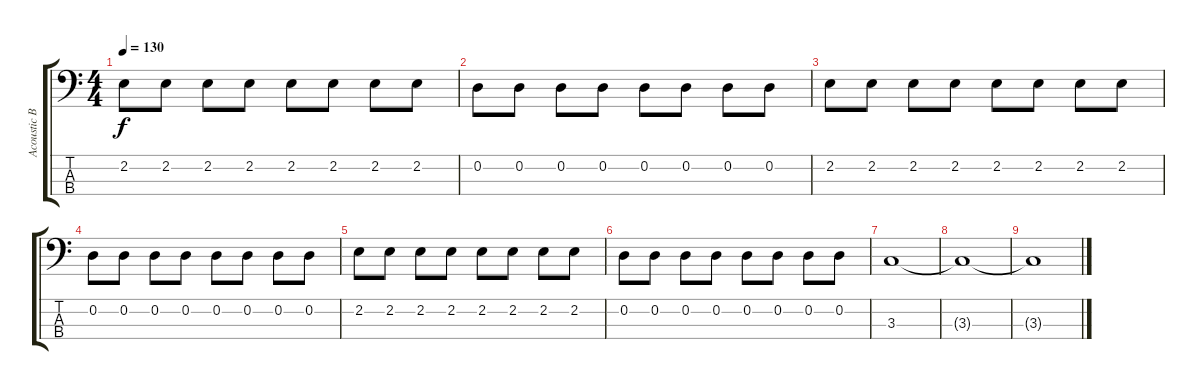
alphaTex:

\track ("Acoustic Bass" "Acoustic B") {instrument acousticbass}
\staff {score tabs}
\tuning (G2 D2 A1 E1) {hide}
\ts (4 4)
\tempo 130
\clef f4
\ks c
2.2.8{dy f} 2.2.8 2.2.8 2.2.8 2.2.8 2.2.8 2.2.8 2.2.8 |
0.2.8 0.2.8 0.2.8 0.2.8 0.2.8 0.2.8 0.2.8 0.2.8 |
2.2.8 2.2.8 2.2.8 2.2.8 2.2.8 2.2.8 2.2.8 2.2.8 |
0.2.8 0.2.8 0.2.8 0.2.8 0.2.8 0.2.8 0.2.8 0.2.8 |
2.2.8 2.2.8 2.2.8 2.2.8 2.2.8 2.2.8 2.2.8 2.2.8 |
0.2.8 0.2.8 0.2.8 0.2.8 0.2.8 0.2.8 0.2.8 0.2.8 |
3.3.1 |
3.3{t}.1 |
3.3{t}.1
